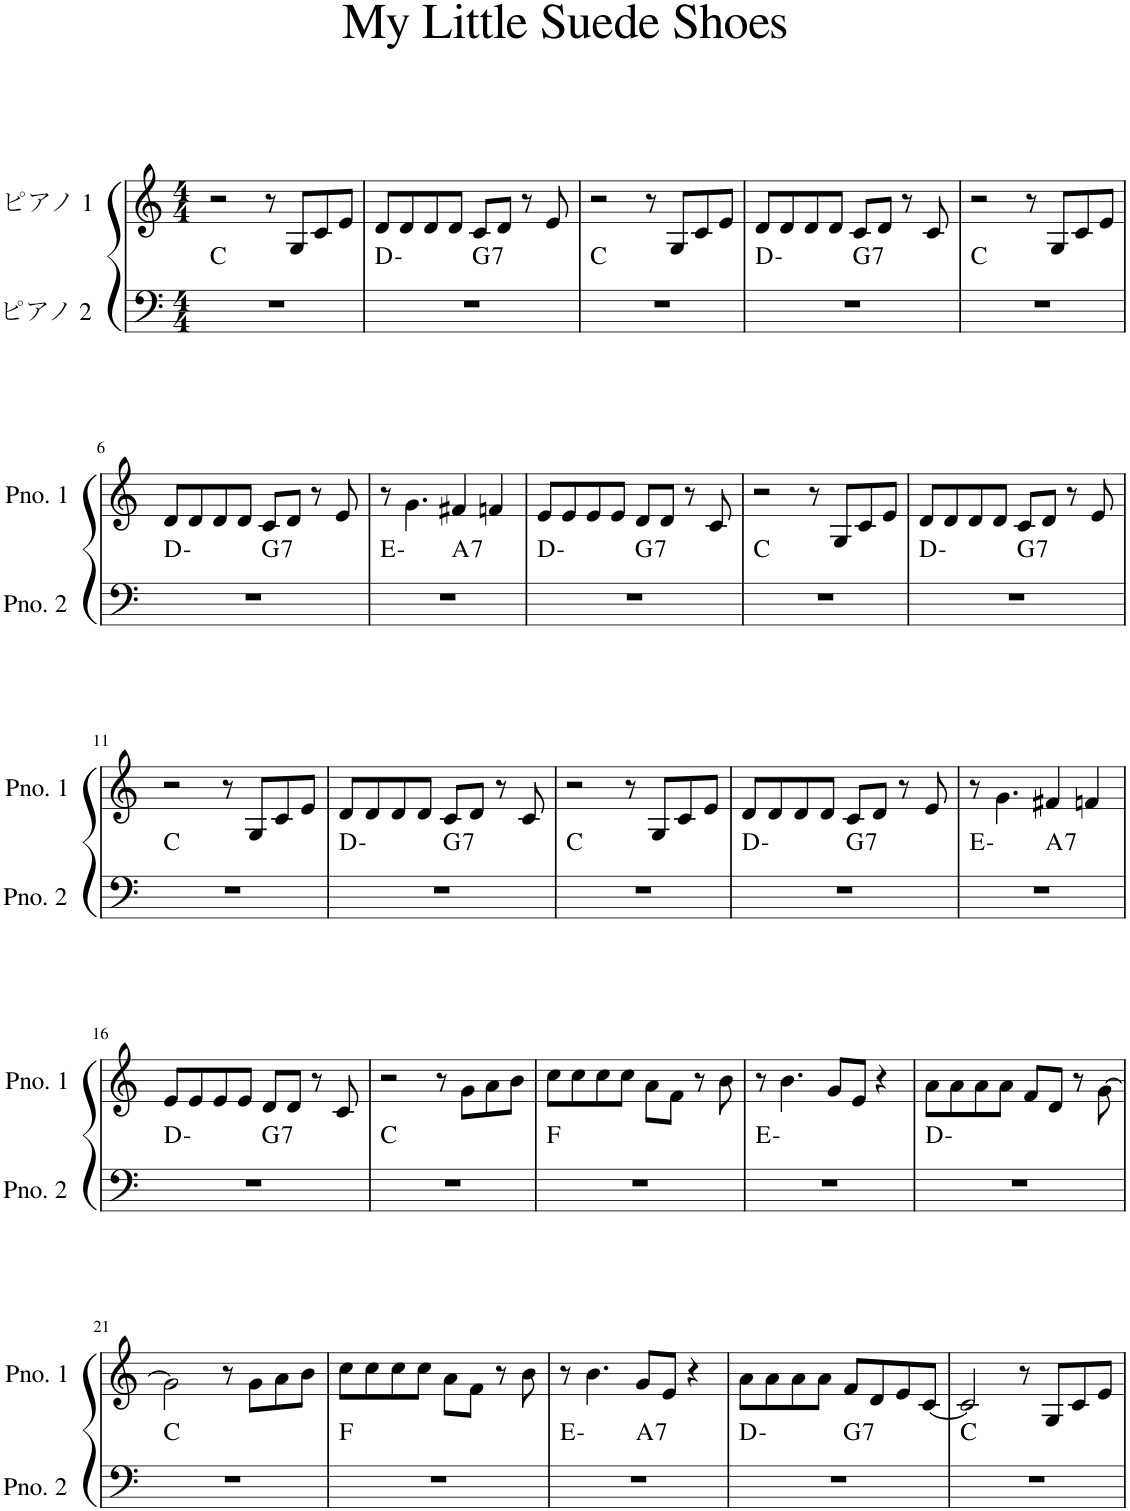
**kern	**harte	**kern
*part2	*part2	*part1
*staff2	*	*staff1
*I"ピアノ 2	*	*I"ピアノ 1
*clefF4	*	*clefG2
*k[]	*	*k[]
*M4/4	*	*M4/4
=1	=1	=1
1r	C:maj	2r
.	.	8r
.	.	8G/L
.	.	8c/
.	.	8e/J
=2	=2	=2
*^	*	*
1r	2ryy	D:min	8d/L
.	.	.	8d/
.	.	.	8d/
.	.	.	8d/J
!	!	!LO:H:kt=7	!
.	2ryy	G:7	8c/L
.	.	.	8d/J
.	.	.	8r
.	.	.	8e/
*v	*v	*	*
=3	=3	=3
1r	C:maj	2r
.	.	8r
.	.	8G/L
.	.	8c/
.	.	8e/J
=4	=4	=4
*^	*	*
1r	2ryy	D:min	8d/L
.	.	.	8d/
.	.	.	8d/
.	.	.	8d/J
!	!	!LO:H:kt=7	!
.	2ryy	G:7	8c/L
.	.	.	8d/J
.	.	.	8r
.	.	.	8c/
*v	*v	*	*
=5	=5	=5
1r	C:maj	2r
.	.	8r
.	.	8G/L
.	.	8c/
.	.	8e/J
!!LO:LB:g=z
=6	=6	=6
*^	*	*
1r	2ryy	D:min	8d/L
.	.	.	8d/
.	.	.	8d/
.	.	.	8d/J
!	!	!LO:H:kt=7	!
.	2ryy	G:7	8c/L
.	.	.	8d/J
.	.	.	8r
.	.	.	8e/
=7	=7	=7	=7
1r	2ryy	E:min	8r
.	.	.	4.g\
!	!	!LO:H:kt=7	!
.	2ryy	A:7	4f#X/
.	.	.	4fn/
=8	=8	=8	=8
1r	2ryy	D:min	8e/L
.	.	.	8e/
.	.	.	8e/
.	.	.	8e/J
!	!	!LO:H:kt=7	!
.	2ryy	G:7	8d/L
.	.	.	8d/J
.	.	.	8r
.	.	.	8c/
*v	*v	*	*
=9	=9	=9
1r	C:maj	2r
.	.	8r
.	.	8G/L
.	.	8c/
.	.	8e/J
=10	=10	=10
*^	*	*
1r	2ryy	D:min	8d/L
.	.	.	8d/
.	.	.	8d/
.	.	.	8d/J
!	!	!LO:H:kt=7	!
.	2ryy	G:7	8c/L
.	.	.	8d/J
.	.	.	8r
.	.	.	8e/
*v	*v	*	*
!!LO:LB:g=z
=11	=11	=11
1r	C:maj	2r
.	.	8r
.	.	8G/L
.	.	8c/
.	.	8e/J
=12	=12	=12
*^	*	*
1r	2ryy	D:min	8d/L
.	.	.	8d/
.	.	.	8d/
.	.	.	8d/J
!	!	!LO:H:kt=7	!
.	2ryy	G:7	8c/L
.	.	.	8d/J
.	.	.	8r
.	.	.	8c/
*v	*v	*	*
=13	=13	=13
1r	C:maj	2r
.	.	8r
.	.	8G/L
.	.	8c/
.	.	8e/J
=14	=14	=14
*^	*	*
1r	2ryy	D:min	8d/L
.	.	.	8d/
.	.	.	8d/
.	.	.	8d/J
!	!	!LO:H:kt=7	!
.	2ryy	G:7	8c/L
.	.	.	8d/J
.	.	.	8r
.	.	.	8e/
=15	=15	=15	=15
1r	2ryy	E:min	8r
.	.	.	4.g\
!	!	!LO:H:kt=7	!
.	2ryy	A:7	4f#X/
.	.	.	4fn/
!!LO:LB:g=z
=16	=16	=16	=16
1r	2ryy	D:min	8e/L
.	.	.	8e/
.	.	.	8e/
.	.	.	8e/J
!	!	!LO:H:kt=7	!
.	2ryy	G:7	8d/L
.	.	.	8d/J
.	.	.	8r
.	.	.	8c/
*v	*v	*	*
=17	=17	=17
1r	C:maj	2r
.	.	8r
.	.	8g\L
.	.	8a\
.	.	8b\J
=18	=18	=18
1r	F:maj	8cc\L
.	.	8cc\
.	.	8cc\
.	.	8cc\J
.	.	8a\L
.	.	8f\J
.	.	8r
.	.	8b\
=19	=19	=19
1r	E:min	8r
.	.	4.b\
.	.	8g/L
.	.	8e/J
.	.	4r
=20	=20	=20
1r	D:min	8a\L
.	.	8a\
.	.	8a\
.	.	8a\J
.	.	8f/L
.	.	8d/J
.	.	8r
.	.	[8g\
!!LO:LB:g=z
=21	=21	=21
1r	C:maj	2g\]
.	.	8r
.	.	8g\L
.	.	8a\
.	.	8b\J
=22	=22	=22
1r	F:maj	8cc\L
.	.	8cc\
.	.	8cc\
.	.	8cc\J
.	.	8a\L
.	.	8f\J
.	.	8r
.	.	8b\
=23	=23	=23
*^	*	*
1r	2ryy	E:min	8r
.	.	.	4.b\
!	!	!LO:H:kt=7	!
.	2ryy	A:7	8g/L
.	.	.	8e/J
.	.	.	4r
=24	=24	=24	=24
1r	2ryy	D:min	8a\L
.	.	.	8a\
.	.	.	8a\
.	.	.	8a\J
!	!	!LO:H:kt=7	!
.	2ryy	G:7	8f/L
.	.	.	8d/
.	.	.	8e/
.	.	.	[8c/J
*v	*v	*	*
=25	=25	=25
1r	C:maj	2c/]
.	.	8r
.	.	8G/L
.	.	8c/
.	.	8e/J
=	=	=
*-	*-	*-
